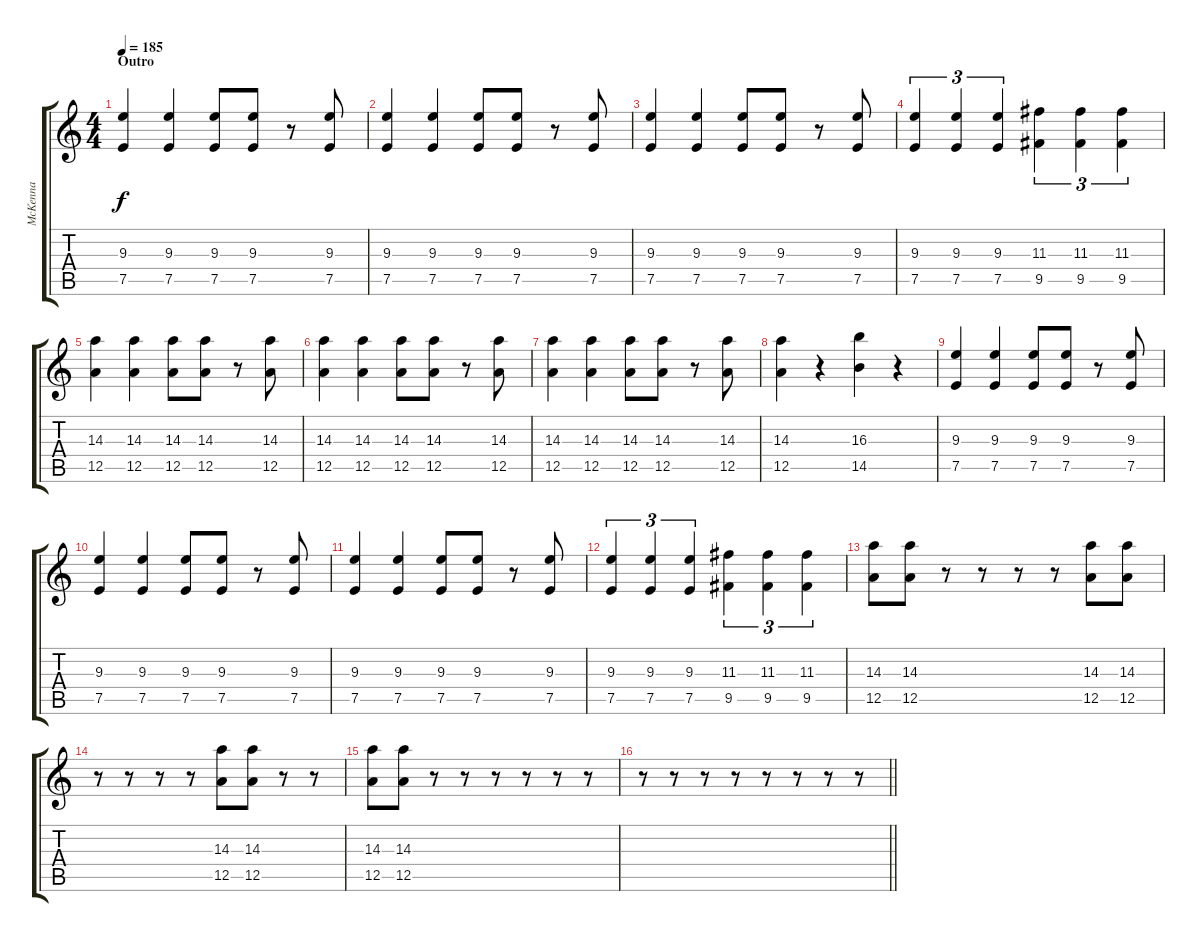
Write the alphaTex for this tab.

\track ("McKenna" "McKenna") {instrument distortionguitar}
\staff {score tabs}
\tuning (E4 B3 G3 D3 A2 D2) {hide}
\ts (4 4)
\section ("" "Outro")
\tempo 185
\clef g2
\ks c
(9.3 7.5).4{dy f} (9.3 7.5).4 (9.3 7.5).8 (9.3 7.5).8 r.8 (9.3 7.5).8 |
(9.3 7.5).4 (9.3 7.5).4 (9.3 7.5).8 (9.3 7.5).8 r.8 (9.3 7.5).8 |
(9.3 7.5).4 (9.3 7.5).4 (9.3 7.5).8 (9.3 7.5).8 r.8 (9.3 7.5).8 |
(9.3 7.5).4{tu (3 2)} (9.3 7.5).4{tu (3 2)} (9.3 7.5).4{tu (3 2)} (11.3 9.5).4{tu (3 2)} (11.3 9.5).4{tu (3 2)} (11.3 9.5).4{tu (3 2)} |
(14.3 12.5).4 (14.3 12.5).4 (14.3 12.5).8 (14.3 12.5).8 r.8 (14.3 12.5).8 |
(14.3 12.5).4 (14.3 12.5).4 (14.3 12.5).8 (14.3 12.5).8 r.8 (14.3 12.5).8 |
(14.3 12.5).4 (14.3 12.5).4 (14.3 12.5).8 (14.3 12.5).8 r.8 (14.3 12.5).8 |
(14.3 12.5).4 r.4 (16.3 14.5).4 r.4 |
(9.3 7.5).4 (9.3 7.5).4 (9.3 7.5).8 (9.3 7.5).8 r.8 (9.3 7.5).8 |
(9.3 7.5).4 (9.3 7.5).4 (9.3 7.5).8 (9.3 7.5).8 r.8 (9.3 7.5).8 |
(9.3 7.5).4 (9.3 7.5).4 (9.3 7.5).8 (9.3 7.5).8 r.8 (9.3 7.5).8 |
(9.3 7.5).4{tu (3 2)} (9.3 7.5).4{tu (3 2)} (9.3 7.5).4{tu (3 2)} (11.3 9.5).4{tu (3 2)} (11.3 9.5).4{tu (3 2)} (11.3 9.5).4{tu (3 2)} |
(14.3 12.5).8 (14.3 12.5).8 r.8 r.8 r.8 r.8 (14.3 12.5).8 (14.3 12.5).8 |
r.8 r.8 r.8 r.8 (14.3 12.5).8 (14.3 12.5).8 r.8 r.8 |
(14.3 12.5).8 (14.3 12.5).8 r.8 r.8 r.8 r.8 r.8 r.8 |
\barLineRight lightlight
r.8 r.8 r.8 r.8 r.8 r.8 r.8 r.8
